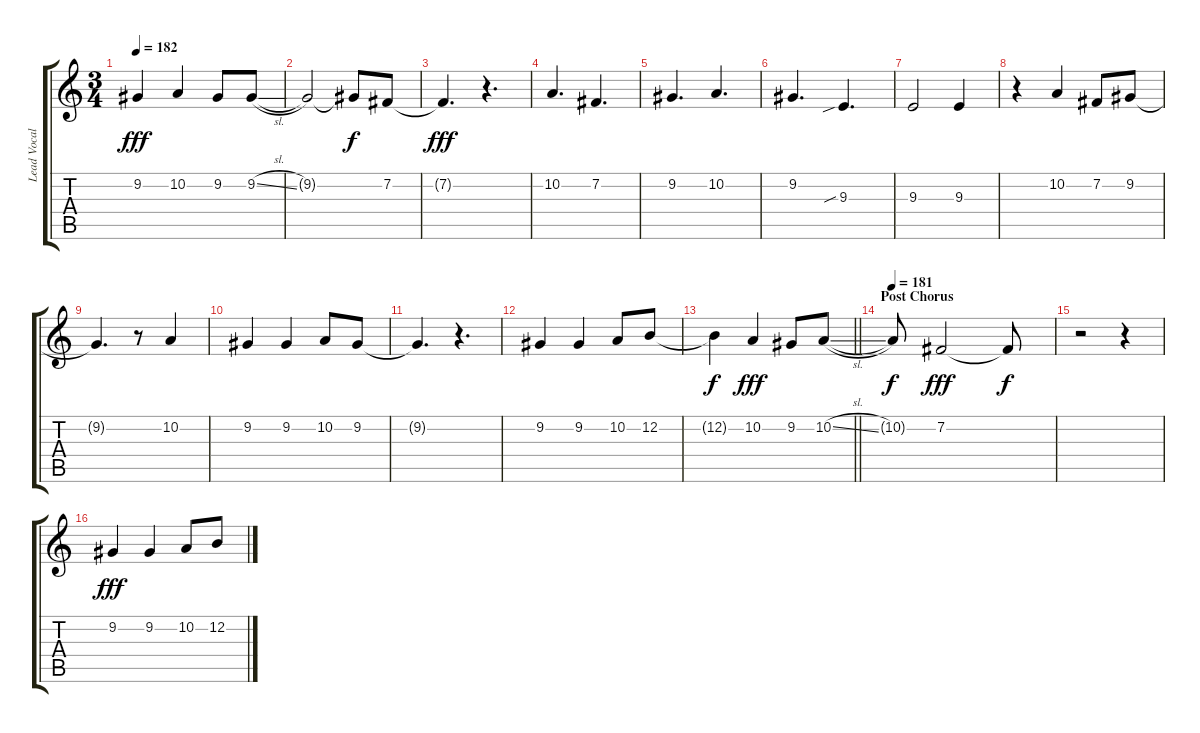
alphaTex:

\track ("Lead Vocal" "Lead Vocal") {instrument tenorsax}
\staff {score tabs}
\tuning (E4 B3 G3 D3 A2 D2) {hide}
\ts (3 4)
\tempo 182
\clef g2
\ks c
9.2{t}.4{dy fff} 10.2.4 9.2.8 9.2{sl}.8 |
9.2{t}.2 9.2{t}.8{dy f} 7.2.8 |
7.2{t}.4{d dy fff} r.4{d} |
10.2.4{d} 7.2.4{d} |
9.2.4{d} 10.2.4{d} |
9.2.4{d} 9.3{sib}.4{d} |
9.3.2 9.3.4 |
r.4 10.2.4 7.2.8 9.2.8 |
9.2{t}.4{d} r.8 10.2.4 |
9.2.4 9.2.4 10.2.8 9.2.8 |
9.2{t}.4{d} r.4{d} |
9.2.4 9.2.4 10.2.8 12.2.8 |
\barLineRight lightlight
12.2{t}.4{dy f} 10.2.4{dy fff} 9.2.8 10.2{sl}.8 |
\section ("" "Post Chorus")
\tempo 181
10.2{t}.8{dy f} 7.2.2{dy fff} 7.2{t}.8{dy f} |
r.2 r.4 |
9.2.4{dy fff} 9.2.4 10.2.8 12.2.8
